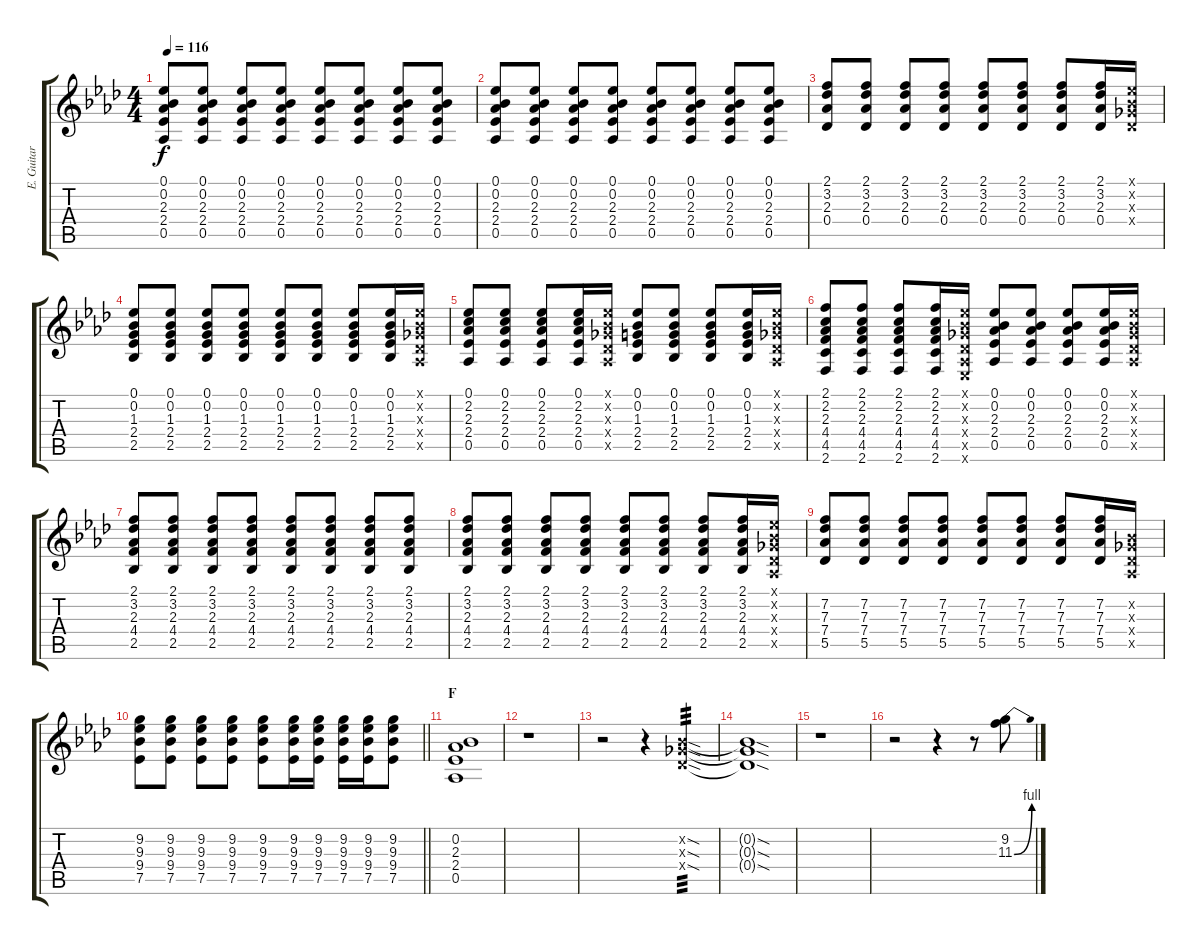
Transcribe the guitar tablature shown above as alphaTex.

\track ("E. Guitar II" "E. Guitar ") {instrument overdrivenguitar}
\staff {score tabs}
\tuning (Eb4 Bb3 Gb3 Db3 Ab2 Eb2) {hide}
\ts (4 4)
\tempo 116
\clef g2
\ks ab
(0.1 0.2 2.3 2.4 0.5).8{dy f} (0.1 0.2 2.3 2.4 0.5).8 (0.1 0.2 2.3 2.4 0.5).8 (0.1 0.2 2.3 2.4 0.5).8 (0.1 0.2 2.3 2.4 0.5).8 (0.1 0.2 2.3 2.4 0.5).8 (0.1 0.2 2.3 2.4 0.5).8 (0.1 0.2 2.3 2.4 0.5).8 |
(0.1 0.2 2.3 2.4 0.5).8 (0.1 0.2 2.3 2.4 0.5).8 (0.1 0.2 2.3 2.4 0.5).8 (0.1 0.2 2.3 2.4 0.5).8 (0.1 0.2 2.3 2.4 0.5).8 (0.1 0.2 2.3 2.4 0.5).8 (0.1 0.2 2.3 2.4 0.5).8 (0.1 0.2 2.3 2.4 0.5).8 |
(2.1 3.2 2.3 0.4).8 (2.1 3.2 2.3 0.4).8 (2.1 3.2 2.3 0.4).8 (2.1 3.2 2.3 0.4).8 (2.1 3.2 2.3 0.4).8 (2.1 3.2 2.3 0.4).8 (2.1 3.2 2.3 0.4).8 (2.1 3.2 2.3 0.4).16 (0.1{x} 0.2{x} 0.3{x} 0.4{x}).16 |
(0.1 0.2 1.3 2.4 2.5).8 (0.1 0.2 1.3 2.4 2.5).8 (0.1 0.2 1.3 2.4 2.5).8 (0.1 0.2 1.3 2.4 2.5).8 (0.1 0.2 1.3 2.4 2.5).8 (0.1 0.2 1.3 2.4 2.5).8 (0.1 0.2 1.3 2.4 2.5).8 (0.1 0.2 1.3 2.4 2.5).16 (0.1{x} 0.2{x} 0.3{x} 0.4{x} 0.5{x}).16 |
(0.1 2.2 2.3 2.4 0.5).8 (0.1 2.2 2.3 2.4 0.5).8 (0.1 2.2 2.3 2.4 0.5).8 (0.1 2.2 2.3 2.4 0.5).16 (0.1{x} 0.2{x} 0.3{x} 0.4{x} 0.5{x}).16 (0.1 0.2 1.3 2.4 2.5).8 (0.1 0.2 1.3 2.4 2.5).8 (0.1 0.2 1.3 2.4 2.5).8 (0.1 0.2 1.3 2.4 2.5).16 (0.1{x} 0.2{x} 0.3{x} 0.4{x} 0.5{x}).16 |
(2.1 2.2 2.3 4.4 4.5 2.6).8 (2.1 2.2 2.3 4.4 4.5 2.6).8 (2.1 2.2 2.3 4.4 4.5 2.6).8 (2.1 2.2 2.3 4.4 4.5 2.6).16 (0.1{x} 0.2{x} 0.3{x} 0.4{x} 0.5{x} 0.6{x}).16 (0.1 0.2 2.3 2.4 0.5).8 (0.1 0.2 2.3 2.4 0.5).8 (0.1 0.2 2.3 2.4 0.5).8 (0.1 0.2 2.3 2.4 0.5).16 (0.1{x} 0.2{x} 0.3{x} 0.4{x} 0.5{x}).16 |
(2.1 3.2 2.3 4.4 2.5).8 (2.1 3.2 2.3 4.4 2.5).8 (2.1 3.2 2.3 4.4 2.5).8 (2.1 3.2 2.3 4.4 2.5).8 (2.1 3.2 2.3 4.4 2.5).8 (2.1 3.2 2.3 4.4 2.5).8 (2.1 3.2 2.3 4.4 2.5).8 (2.1 3.2 2.3 4.4 2.5).8 |
(2.1 3.2 2.3 4.4 2.5).8 (2.1 3.2 2.3 4.4 2.5).8 (2.1 3.2 2.3 4.4 2.5).8 (2.1 3.2 2.3 4.4 2.5).8 (2.1 3.2 2.3 4.4 2.5).8 (2.1 3.2 2.3 4.4 2.5).8 (2.1 3.2 2.3 4.4 2.5).8 (2.1 3.2 2.3 4.4 2.5).16 (0.1{x} 0.2{x} 0.3{x} 0.4{x} 0.5{x}).16 |
(7.2 7.3 7.4 5.5).8 (7.2 7.3 7.4 5.5).8 (7.2 7.3 7.4 5.5).8 (7.2 7.3 7.4 5.5).8 (7.2 7.3 7.4 5.5).8 (7.2 7.3 7.4 5.5).8 (7.2 7.3 7.4 5.5).8 (7.2 7.3 7.4 5.5).16 (0.2{x} 0.3{x} 0.4{x} 0.5{x}).16 |
\barLineRight lightlight
(9.2 9.3 9.4 7.5).8 (9.2 9.3 9.4 7.5).8 (9.2 9.3 9.4 7.5).8 (9.2 9.3 9.4 7.5).8 (9.2 9.3 9.4 7.5).8 (9.2 9.3 9.4 7.5).16 (9.2 9.3 9.4 7.5).16 (9.2 9.3 9.4 7.5).16 (9.2 9.3 9.4 7.5).16 (9.2 9.3 9.4 7.5).8 |
\section ("" "F")
(0.2 2.3 2.4 0.5).1 |
r.1 |
r.2 r.4 (0.2{sod x} 0.3{sod x} 0.4{sod x}).4{tp 3} |
(0.2{sod t} 0.3{sod t} 0.4{sod t}).1 |
r.1 |
r.2 r.4 r.8 (9.2 11.3{be (bend 0 0 60 4)}).8
